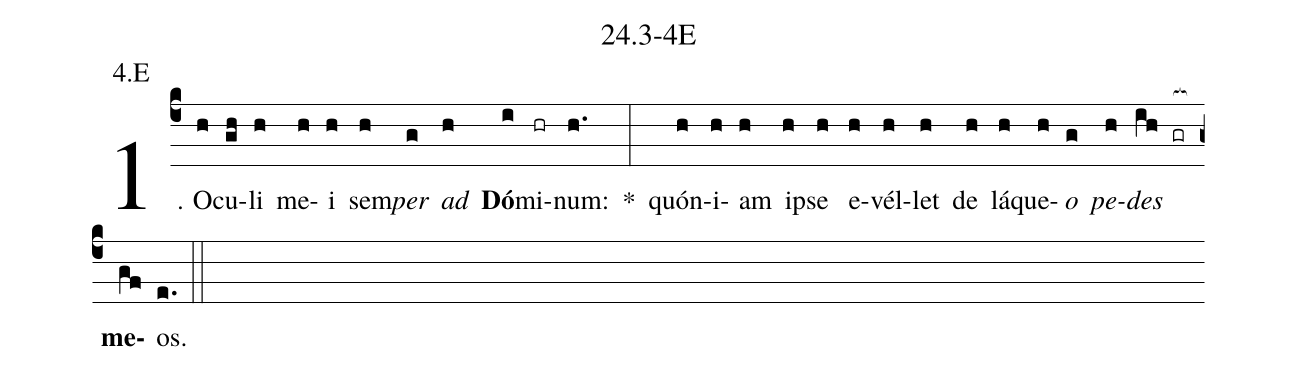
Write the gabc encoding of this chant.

name: 24.3-4E;
annotation: 4.E;
%%
(c4)1. O(h)cu(gh)li(h) me(h)i(h) sem(h)<i>per</i>(g) <i>ad</i>(h) <b>Dó</b>(i)mi(hr)num:(h.) *(:) quón(h)i(h)am(h) ip(h)se(h) e(h)vél(h)let(h) de(h) lá(h)que(h)<i>o</i>(g) <i>pe</i>(h)<i>des</i>(ih gr[ocb:1{]) <b>me</b>(gf[ocb:0}])os.(e.) (::)


%E(h) u(g) o(h) u(ih) a(gf) e.(e.) (::)
